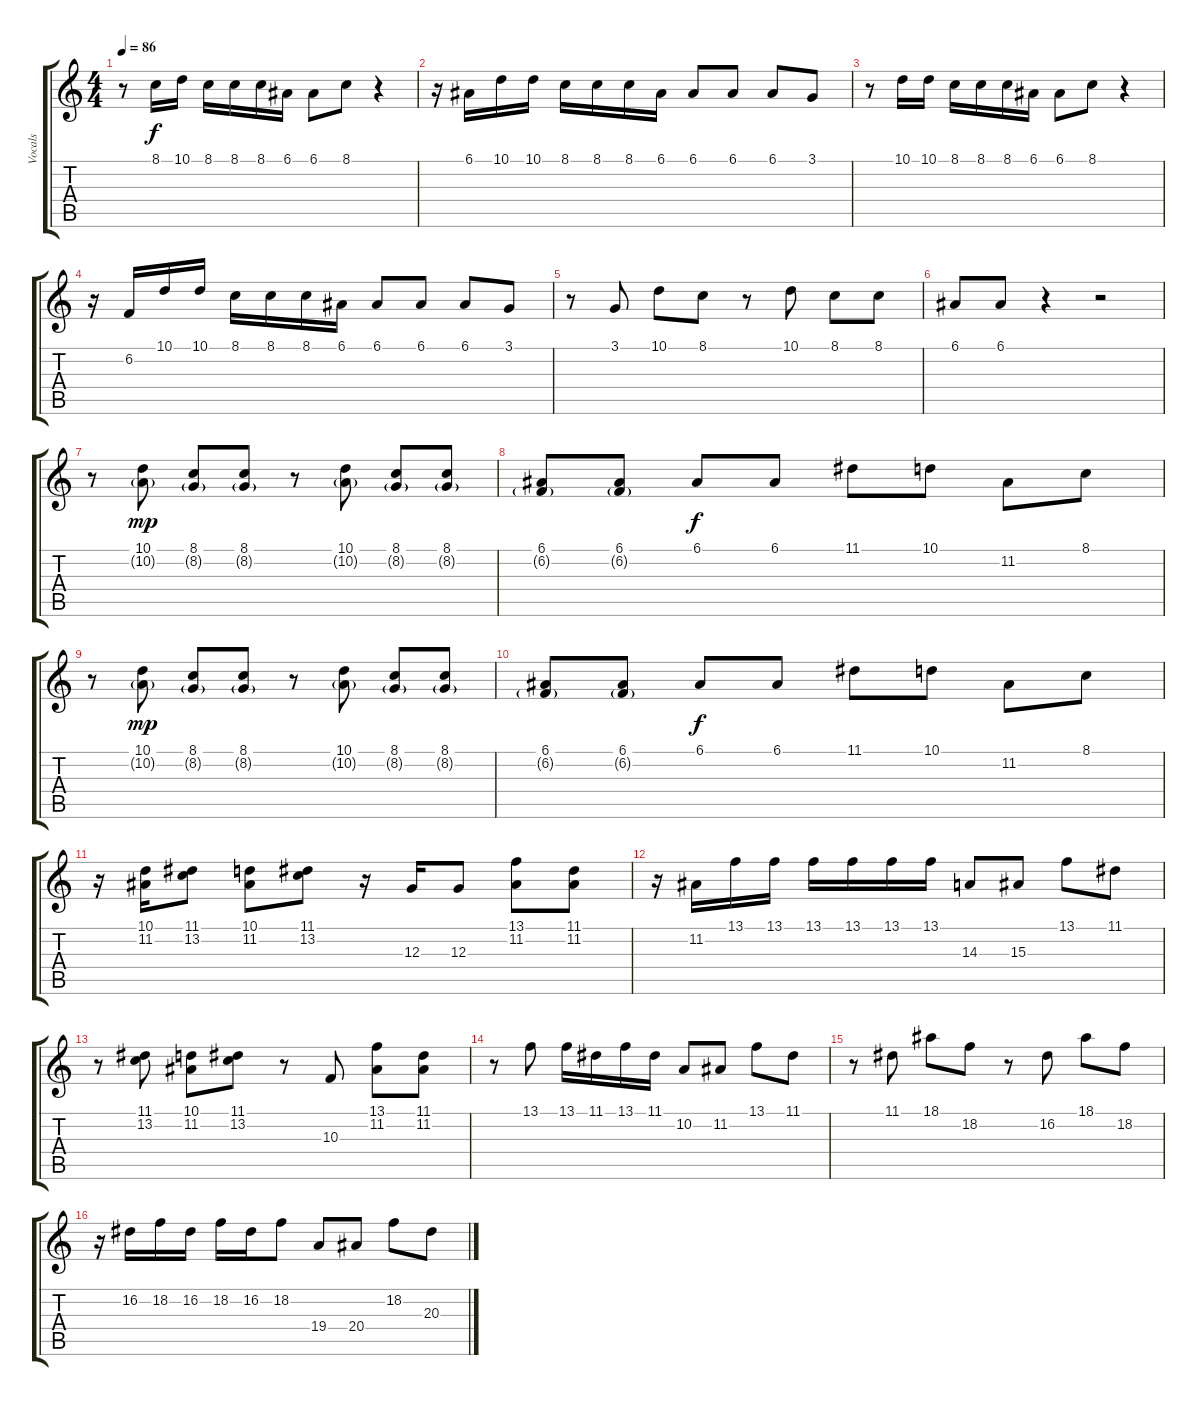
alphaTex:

\track ("Vocals" "Vocals") {instrument electricgrandpiano}
\staff {score tabs}
\tuning (E4 B3 G3 D3 A2 E2) {hide}
\ts (4 4)
\tempo 86
\clef g2
\ks c
r.8{dy f instrument electricgrandpiano} 8.1.16 10.1.16 8.1.16 8.1.16 8.1.16 6.1.16 6.1.8 8.1.8 r.4 |
r.16 6.1.16 10.1.16 10.1.16 8.1.16 8.1.16 8.1.16 6.1.16 6.1.8 6.1.8 6.1.8 3.1.8 |
r.8 10.1.16 10.1.16 8.1.16 8.1.16 8.1.16 6.1.16 6.1.8 8.1.8 r.4 |
r.16 6.2.16 10.1.16 10.1.16 8.1.16 8.1.16 8.1.16 6.1.16 6.1.8 6.1.8 6.1.8 3.1.8 |
r.8 3.1.8 10.1.8 8.1.8 r.8 10.1.8 8.1.8 8.1.8 |
6.1.8 6.1.8 r.4 r.2 |
r.8 (10.1 10.2{g}).8{dy mp} (8.1 8.2{g}).8 (8.1 8.2{g}).8 r.8 (10.1 10.2{g}).8 (8.1 8.2{g}).8 (8.1 8.2{g}).8 |
(6.1 6.2{g}).8 (6.1 6.2{g}).8 6.1.8{dy f} 6.1.8 11.1.8 10.1.8 11.2.8 8.1.8 |
r.8 (10.1 10.2{g}).8{dy mp} (8.1 8.2{g}).8 (8.1 8.2{g}).8 r.8 (10.1 10.2{g}).8 (8.1 8.2{g}).8 (8.1 8.2{g}).8 |
(6.1 6.2{g}).8 (6.1 6.2{g}).8 6.1.8{dy f} 6.1.8 11.1.8 10.1.8 11.2.8 8.1.8 |
r.16 (10.1 11.2).16 (11.1 13.2).8 (10.1 11.2).8 (11.1 13.2).8 r.16 12.3.16 12.3.8 (13.1 11.2).8 (11.1 11.2).8 |
r.16 11.2.16 13.1.16 13.1.16 13.1.16 13.1.16 13.1.16 13.1.16 14.3.8 15.3.8 13.1.8 11.1.8 |
r.8 (11.1 13.2).8 (10.1 11.2).8 (11.1 13.2).8 r.8 10.3.8 (13.1 11.2).8 (11.1 11.2).8 |
r.8 13.1.8 13.1.16 11.1.16 13.1.16 11.1.16 10.2.8 11.2.8 13.1.8 11.1.8 |
r.8 11.1.8 18.1.8 18.2.8 r.8 16.2.8 18.1.8 18.2.8 |
r.16 16.2.16 18.2.16 16.2.16 18.2.16 16.2.16 18.2.8 19.4.8 20.4.8 18.2.8 20.3.8
